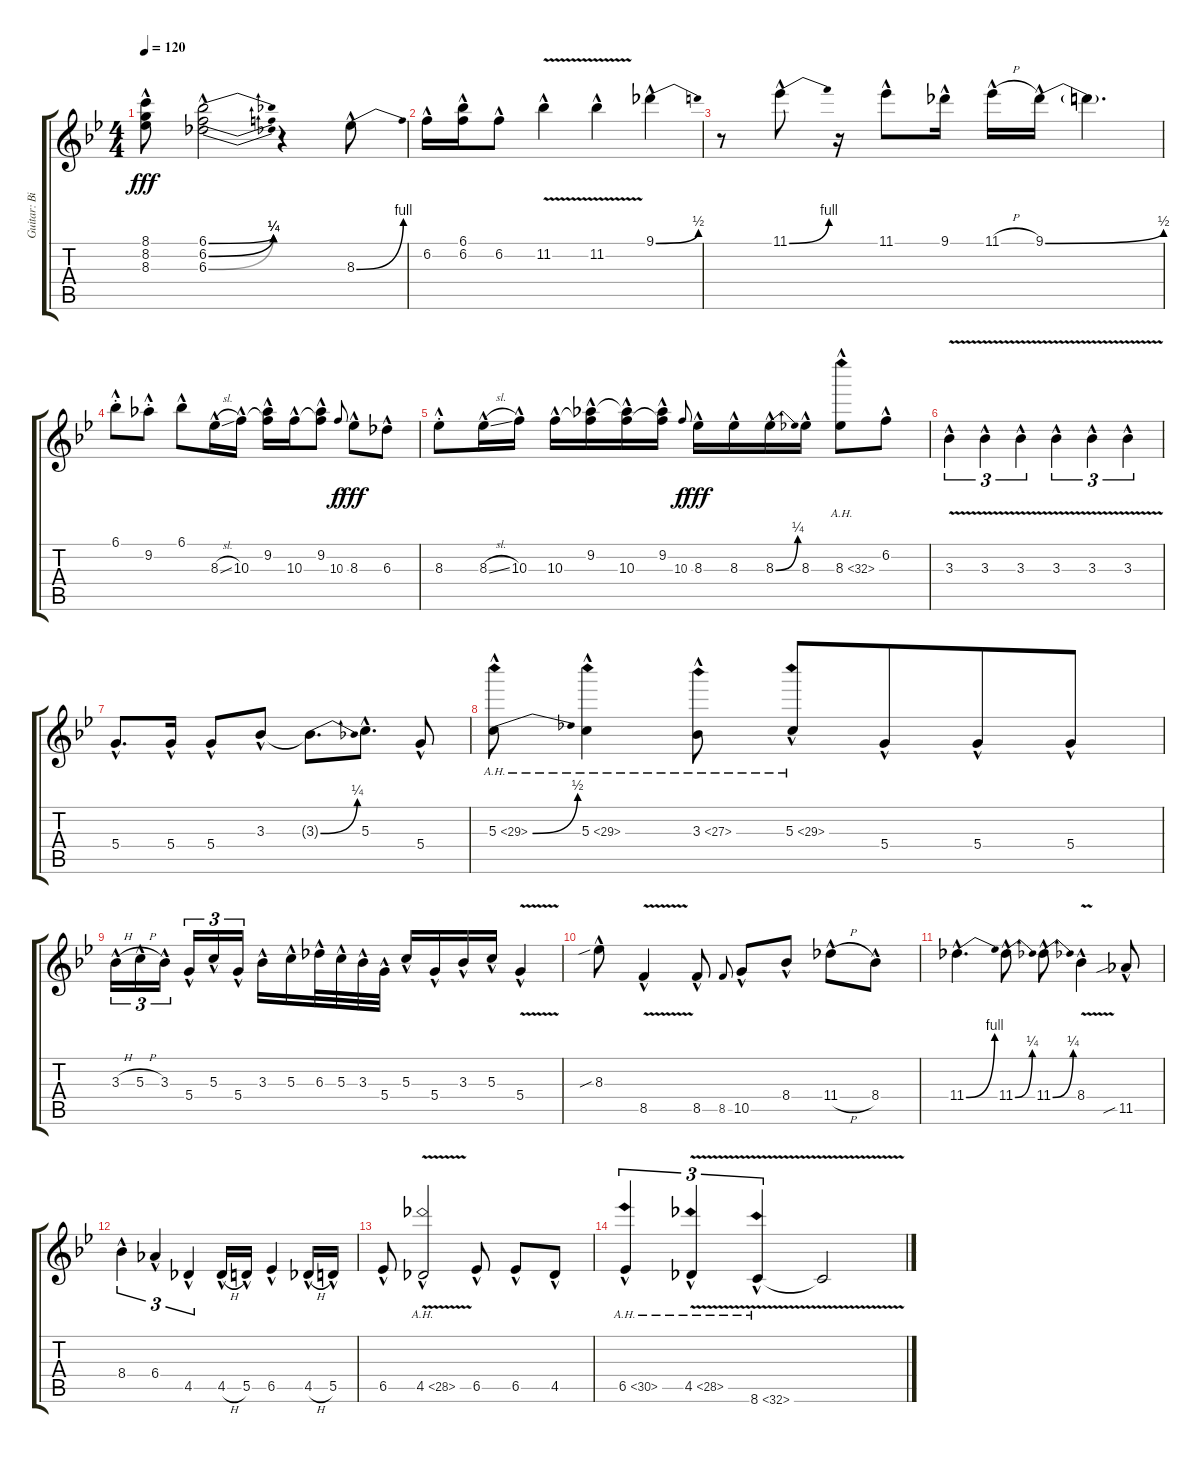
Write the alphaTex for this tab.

\track ("Guitar: Billy" "Guitar: Bi") {instrument overdrivenguitar}
\staff {score tabs}
\tuning (E4 B3 G3 D3 A2 E2) {hide}
\ts (4 4)
\tempo 120
\clef g2
\ks bb
(8.1{hac} 8.2{hac} 8.3{hac}).8{dy fff} (6.1{be (bend 0 0 60 1) hac} 6.2{be (bend 0 0 60 1) hac} 6.3{be (bend 0 0 60 1) hac}).2 r.4 8.3{be (bend 0 0 60 4) hac}.8 |
6.2{hac}.16 (6.1{hac} 6.2{hac}).16 6.2{hac}.8 11.2{v hac}.4 11.2{v hac}.4 9.1{be (bend 0 0 60 2) hac}.4 |
r.8 11.1{be (bend 0 0 60 4) hac}.8 r.16 11.1{hac}.8 9.1{hac}.16 11.1{h hac}.16 9.1{be (bend 0 0 60 2) hac}.16 9.1{t}.4{d} |
6.1{hac st}.8 9.2{hac st}.8 6.1{hac}.8 8.3{sl hac}.16 10.3{hac}.16 (9.2{hac} 10.3{t}).16 10.3{hac}.16 (9.2{hac} 10.3{t}).8 10.3.8{gr onbeat dy f} 8.3{hac}.8{dy fff} 6.3{hac}.8 |
8.3{hac st}.8 8.3{sl hac}.16 10.3{hac}.16 10.3{hac}.16 (9.2{hac} 10.3{t}).16 (9.2{t} 10.3{hac}).16 (9.2{hac} 10.3{t}).16 10.3.8{gr onbeat dy f} 8.3{hac}.16{dy fff} 8.3{hac}.16 8.3{be (bend 0 0 60 1) hac}.16 8.3{hac}.16 8.3{ah 24 hac}.8 6.2{hac}.8 |
3.3{v hac}.4{tu (3 2)} 3.3{v hac}.4{tu (3 2)} 3.3{v hac}.4{tu (3 2)} 3.3{v hac}.4{tu (3 2)} 3.3{v hac}.4{tu (3 2)} 3.3{v hac}.4{tu (3 2)} |
5.4{hac}.8{d volume 8} 5.4{hac}.16 5.4{hac}.8 3.3{hac}.8 3.3{be (bend 0 0 60 1) t}.8{d} 5.3{hac}.8{d} 5.4{hac}.8 |
5.3{be (bend 0 0 60 2) ah 24 hac}.8 5.3{ah 24 hac}.4 3.3{ah 24 hac}.8 5.3{ah 24 hac}.8 5.4{hac}.8{beam merge} 5.4{hac}.8 5.4{hac}.8 |
3.3{h hac}.16{tu (3 2)} 5.3{h hac}.16{tu (3 2)} 3.3{hac}.16{tu (3 2) beam splitsecondary} 5.4{hac}.16{tu (3 2)} 5.3{hac}.16{tu (3 2)} 5.4{hac}.16{tu (3 2)} 3.3{hac}.16 5.3{hac}.16 6.3{hac}.32 5.3{hac}.32 3.3{hac}.32 5.4{hac}.32 5.3{hac}.16 5.4{hac}.16 3.3{hac}.16 5.3{hac}.16 5.4{v hac}.4 |
8.3{sib hac}.8 8.5{v hac}.4 8.5{hac}.8 8.5.8{gr onbeat} 10.5{hac}.8 8.4{hac}.8 11.4{h hac}.8 8.4{hac}.8 |
11.4{be (bend 0 0 60 4) hac}.4{d volume 0} 11.4{be (bend 0 0 60 1) hac}.8 11.4{be (bend 0 0 60 1) hac}.8 8.4{v hac}.4 11.5{sib hac}.8 |
8.4{hac}.4{tu (3 2)} 6.4{hac}.4{tu (3 2)} 4.5{hac}.4{tu (3 2)} 4.5{h hac}.16 5.5{hac}.16 6.5{hac}.4 4.5{h hac}.16 5.5{hac}.16 |
6.5{hac}.8 4.5{ah 24 v hac}.2 6.5{hac}.8 6.5{hac}.8 4.5{hac}.8 |
6.5{ah 24 hac}.4{tu (3 2)} 4.5{ah 24 v hac}.4{tu (3 2)} 8.6{ah 24 v hac}.4{tu (3 2)} 8.6{t}.2
